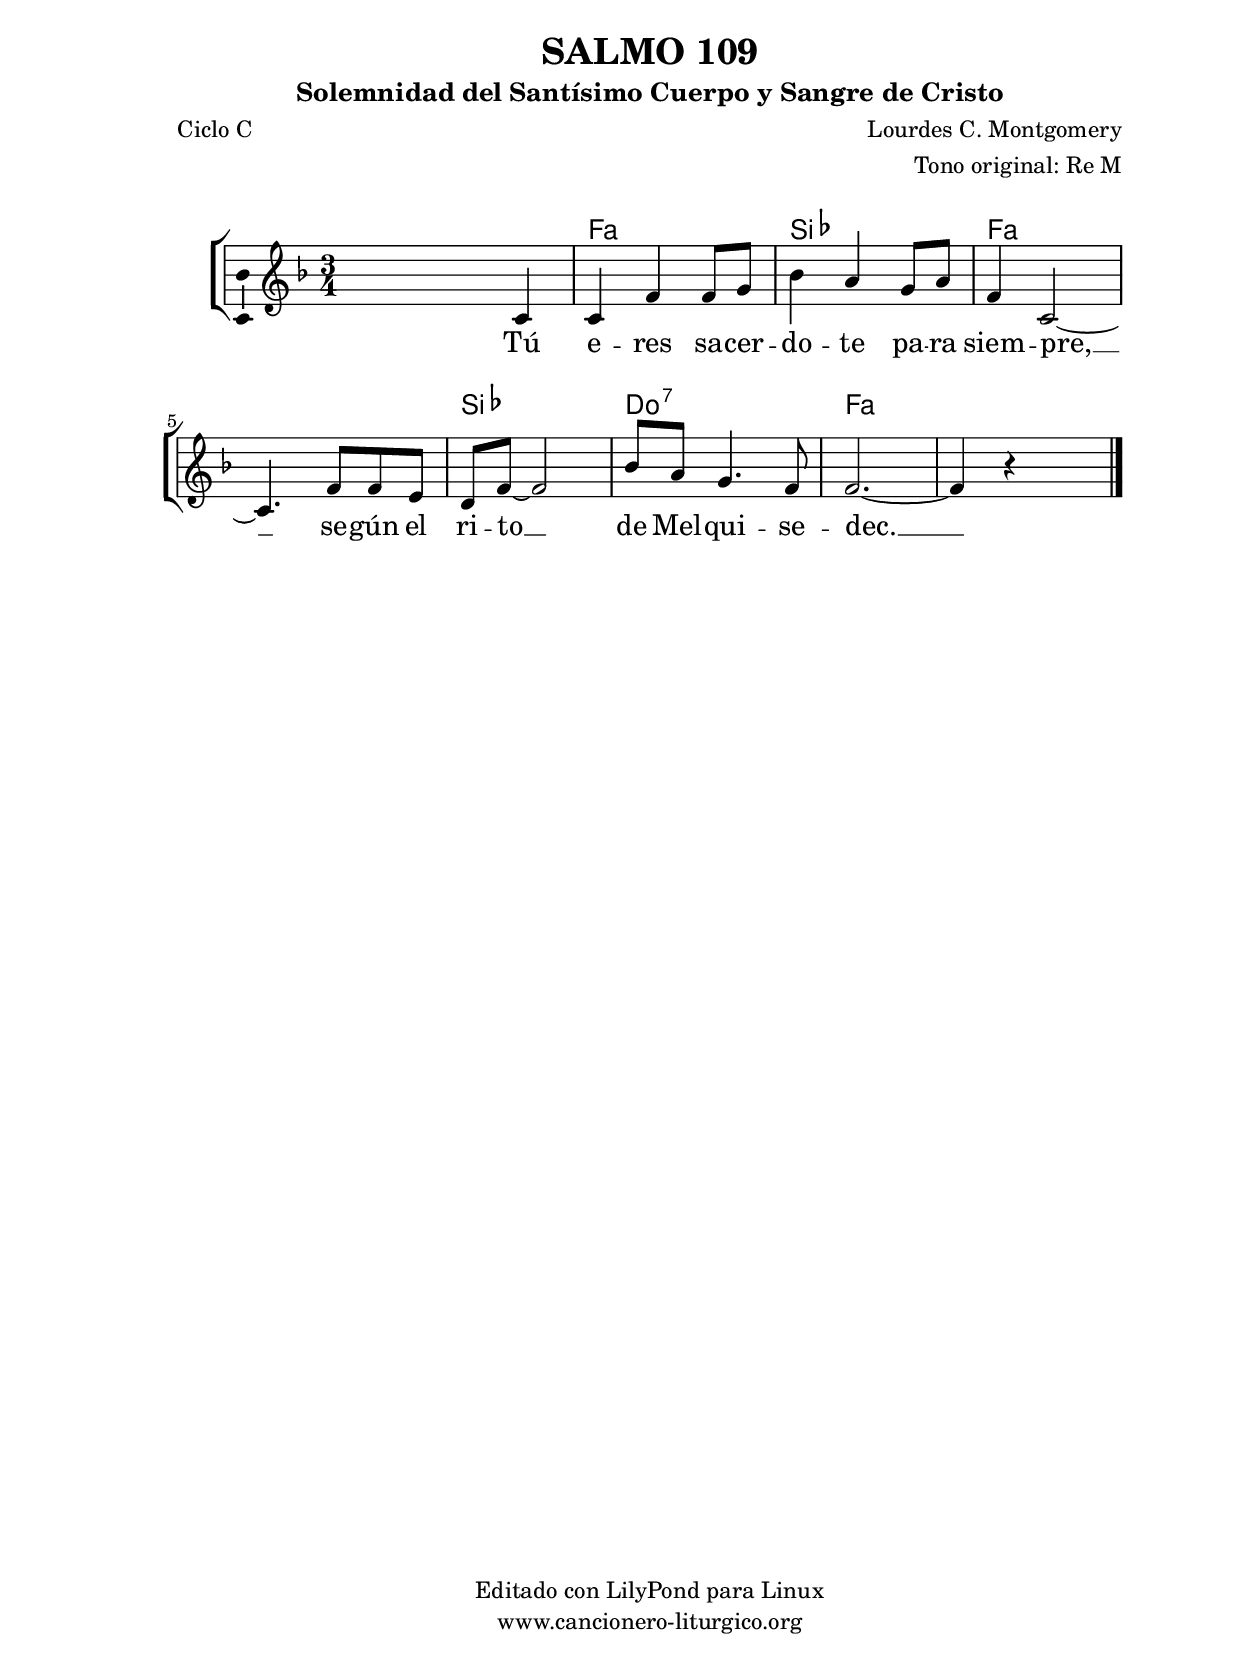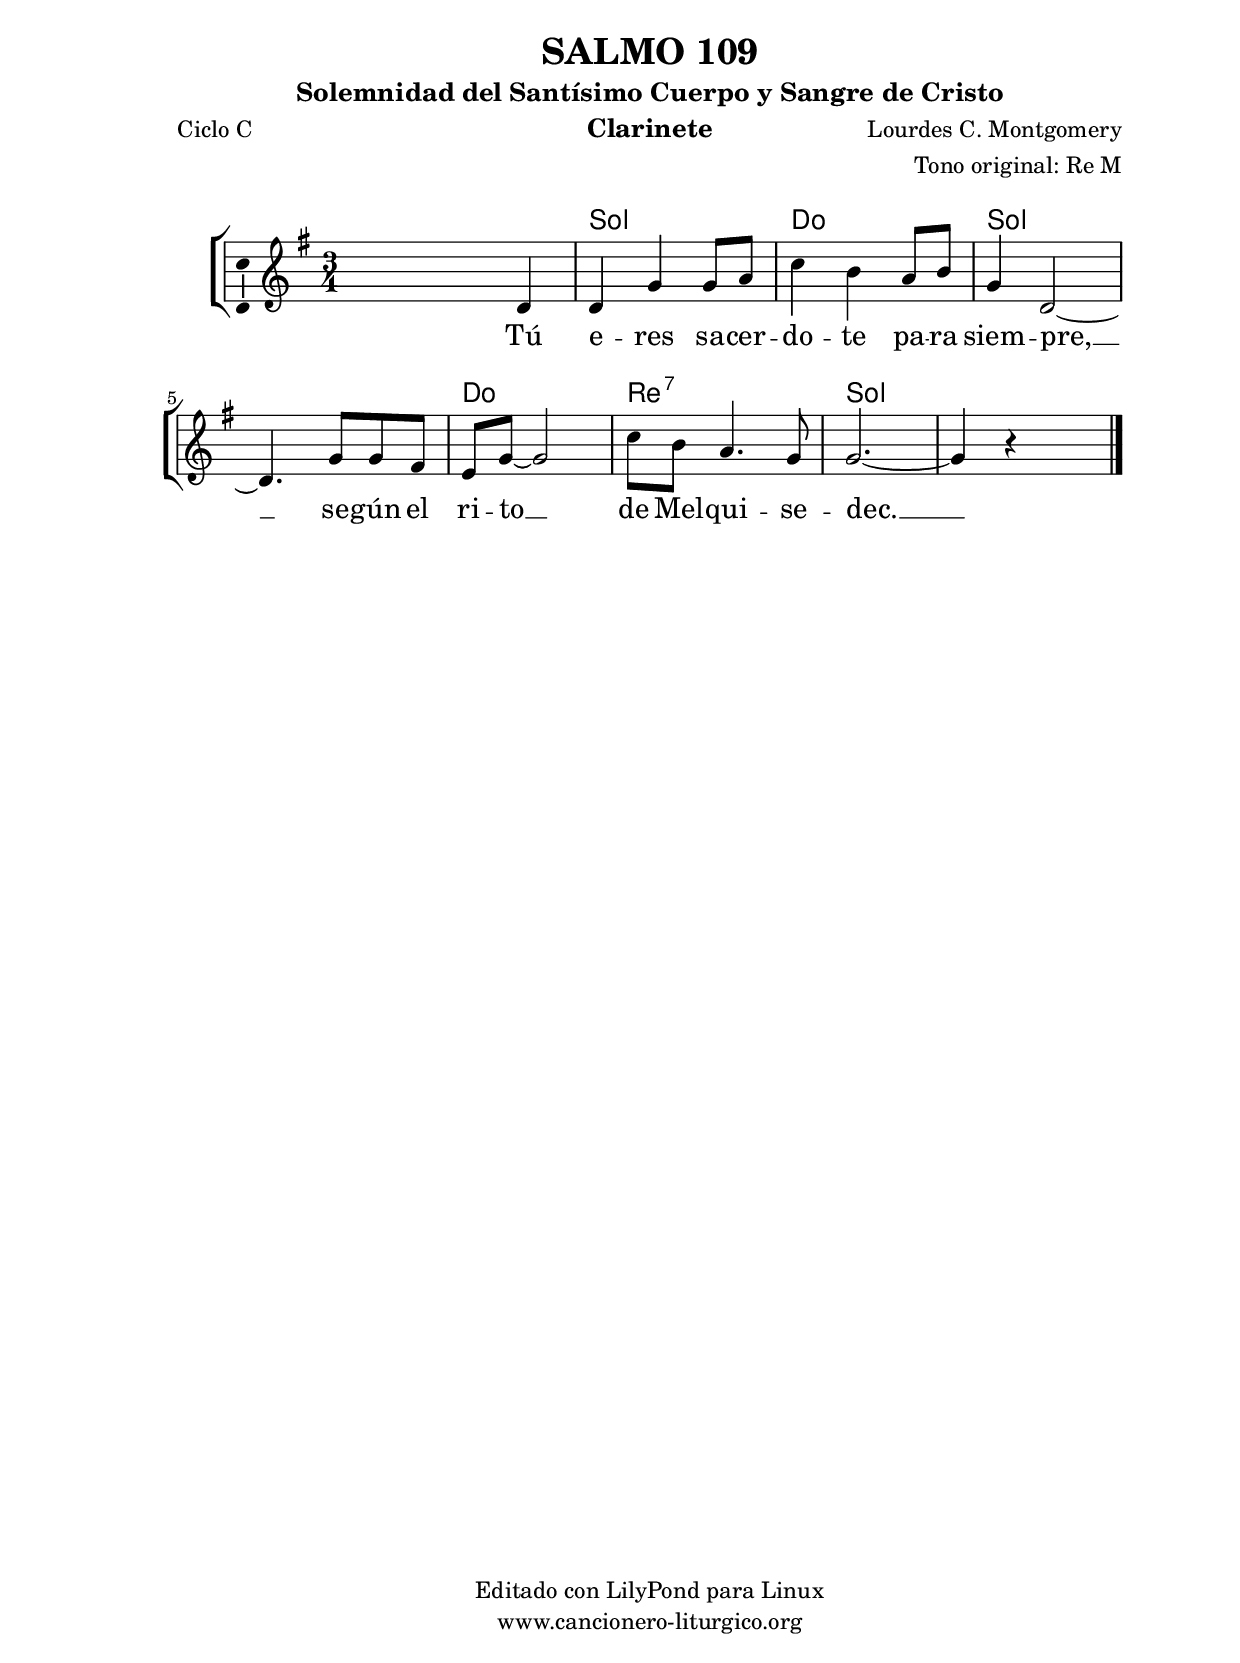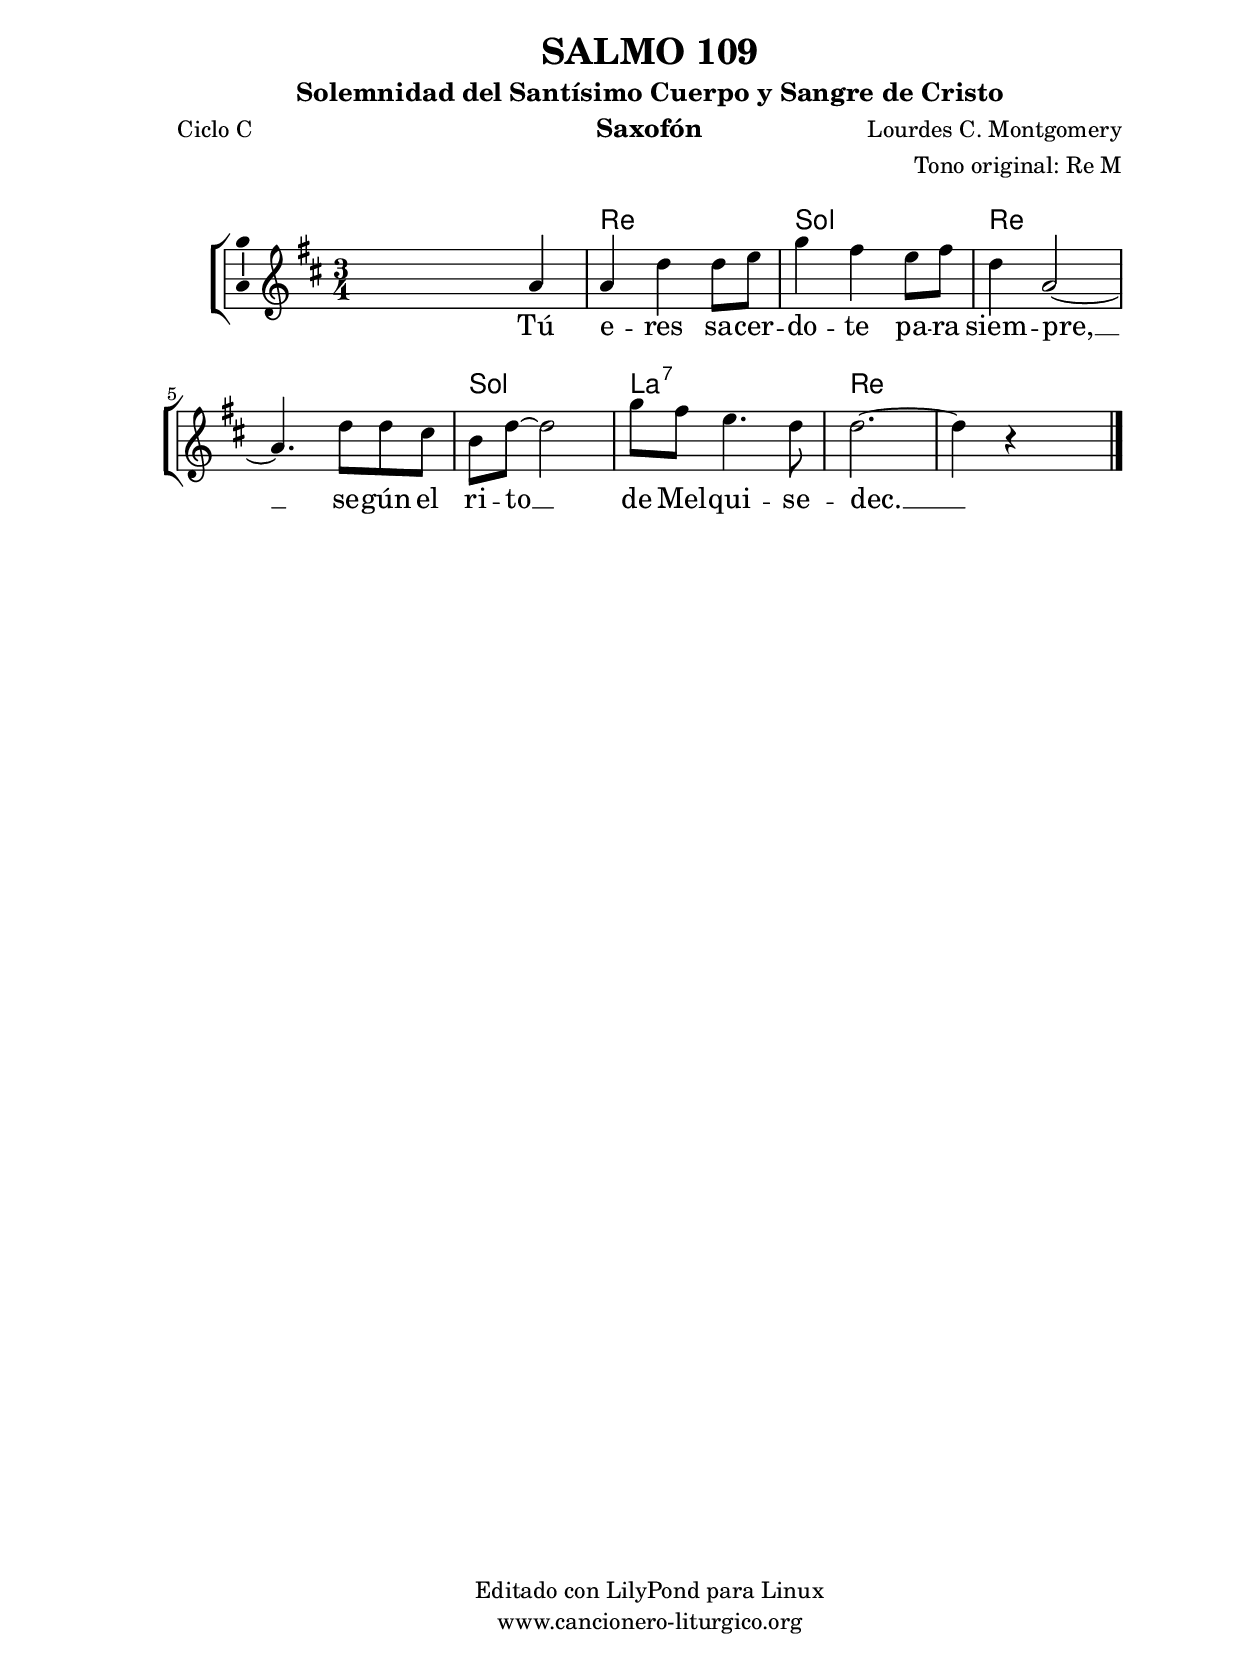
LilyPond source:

%
%para convertir .midi en .wav:
%timidity filename.midi -Ow -o finename.wav
%
%
%Para convertir de .wav a .mp3:
%lame -h -m j filename.wav
%
%
%para escuchar el midi:
%timidity nombrefichero.midi
%


%versión de lilypond para la que se ha escrito esta partitura:
\version "2.16.0"

	%Tamaño papel
	#(set-default-paper-size "a4")
	%Tamaño partitura
	#(set-global-staff-size 20)
	%No responde al pulsar sobre una nota
	#(ly:set-option 'point-and-click #f)

%parámetros del encabezamiento:
\header {
	title = "SALMO 109"
	subtitle = "Solemnidad del Santísimo Cuerpo y Sangre de Cristo"
	composer = "Lourdes C. Montgomery"
	poet = "Ciclo C"
	meter = ""
	arranger = "Tono original: Re M"
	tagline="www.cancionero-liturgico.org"
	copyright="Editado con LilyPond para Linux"
	tiempo = "Ordinario"
	usos = "Salmo"
	letra = "Tú eres sacerdote para siempre, según el rito de Melquisedec."
	}

%parámetros asociados al papel:
\paper  {
	oddHeaderMarkup = \markup {\fill-line { \on-the-fly #not-first-page \fromproperty #'header:title \on-the-fly #not-first-page \fromproperty #'header:composer }}
	evenHeaderMarkup = \markup {\fill-line { \fromproperty #'header:composer \fromproperty #'header:title }}
	#(set-paper-size "a4")
	print-page-number = ##f
	first-page-number = 1
	print-first-page-number = ##f
%	head-separation = 3.0 \cm
	top-margin = 2.0 \cm
	bottom-margin = 0.5\cm
%%%	bottom-margin = -1.0\cm
	left-margin = 3.0 \cm
	line-width = 16.0 \cm 
	indent = 8\mm
	interscoreline = 2.\mm
	between-system-space = 15\mm
%	para que las partituras no llenen la hoja:
	ragged-bottom = ##t
%	idem para la última hoja:
	ragged-last-bottom = ##f
%	para que las partituras llenen el ancho del papel:
	ragged-last = ##f
	after-title-space = 2.5 \cm
%page-count=1
%system-count=1

	%Flexible Vertical Spacing
%	markup-markup-spacing =
%	#'((basic-distance . 15) (minimum-distance . 15) (padding . 3))
	markup-system-spacing =
	#'((basic-distance . 15) (minimum-distance . 15) (padding . 3))
	system-system-spacing =
	#'((basic-distance . 15) (minimum-distance . 15) (padding . 3))
	score-system-spacing =
	#'((basic-distance . 15) (minimum-distance . 15) (padding . 5))
%	top-system-spacing = % header
%	#'((basic-distance . 8) (minimum-distance . 0) (padding . 3))
%	top-markup-spacing =
%	#'((basic-distance . 20) (minimum-distance . 20) (padding . 3))
	last-bottom-spacing = % footer
	#'((basic-distance . 5) (minimum-distance . 5) (padding . 3))
%	score-markup-spacing =
%	#'((basic-distance . 16) (minimum-distance . 13) (padding . 3))

	}


%parámetros que afectan a toda la partitura:
global =  {
	%clave de sol (G):
	\clef G
	%armadura:
	\transpose d f
	\key d \major
	\tempo 4=110
	\set Score.tempoHideNote = ##t
	}


acordes = {
	\italianChords
	\chordmode {
	\transpose d f
{

s2.
d2. g d s g a:7 d

	}
	}
}


melodia = 
	\transpose d f
{
	\relative c'{

\time 3/4
s2 a4
a4 d d8 e
g4 fis e8 fis
d4 a2~
a4. d8 d cis
b8 d~d2
g8 fis e4. d8
d2.~
d4 r4 s4

	\bar "|."
	}
	}


texto = \lyricmode {
Tú e -- res sa -- cer -- do -- te pa -- ra siem -- pre, __
se -- gún el ri -- to __ de Mel -- qui -- se -- dec. __
	}


acordesStaff = \context ChordNames = acordesStaff <<
	\set chordChanges = ##t
	\acordes
	>>


vozStaff = \context Voice = vozStaff
\with {\consists "Ambitus_engraver"}
<<
%	\set Staff.instrumentName = ""
%	\set Staff.shortInstrumentName = ""
%	\set Staff.midiInstrument = #"clarinet"
%	\set Staff.midiInstrument = #"cello"
%	\set Staff.midiInstrument = #"flute"
	\set Staff.midiInstrument = #"electric guitar (jazz)"
%	\set Staff.midiInstrument = #"english horn"
%	\set Staff.midiInstrument = #"violin"
%	\set Staff.midiInstrument = #"glockenspiel"
	\set Staff.midiMinimumVolume = #0.7
	\set Staff.midiMaximumVolume = #0.9
	\global
	\melodia
	>>


textoStaff = \context Lyrics = textoStaff <<
	\lyricsto vozStaff \texto
	>>

\book {
	\score {
		\context ChoirStaff {
			\override StaffGroup.SystemStartBracket #'collapse-height = #1
			\override Score.SystemStartBar #'collapse-height = #1
			<<
			\acordesStaff
			\vozStaff
			\textoStaff
			>>
			}
		\layout {
	    		\context {
				\Lyrics
				\override LyricText #'font-size = #2
				}
	   		 \context {
				\Score
				%fontSize = #3
				\override StaffSymbol #'staff-space = #(magstep +3)
				%\override Beam #'thickness = #0.55
				%\override SpacingSpanner #'spacing-increment = #1.0
				%\override Slur #'height-limit = #1.5
				}
			}
		}
	\score {
		\unfoldRepeats
		\context ChoirStaff {
			<<
			\acordesStaff
			\vozStaff
			>>
			}
		\midi {
	  		\context {
	  			\Score
				tempoWholesPerMinute = #(ly:make-moment 70 4)
				}
			}
		}
	}

%Partitura para clarinete
#(define output-suffix "C")
\book {
	\header{
		instrument = "Clarinete"
		}
	\score {
		\context ChoirStaff {
			\override StaffGroup.SystemStartBracket #'collapse-height = #1
			\override Score.SystemStartBar #'collapse-height = #1
\transpose c d
			<<
			\acordesStaff
			\vozStaff
			\textoStaff
			>>
			}
		\layout {
	    		\context {
				\Lyrics
				\override LyricText #'font-size = #2
				}
	   		 \context {
				\Score
				%fontSize = #3
				\override StaffSymbol #'staff-space = #(magstep +3)
				%\override Beam #'thickness = #0.55
				%\override SpacingSpanner #'spacing-increment = #1.0
				%\override Slur #'height-limit = #1.5
				}
			}
		}
	}

%Partitura para saxofón
#(define output-suffix "S")
\book {
	\header{
		instrument = "Saxofón"
		}
	\score {
		\context ChoirStaff {
			\override StaffGroup.SystemStartBracket #'collapse-height = #1
			\override Score.SystemStartBar #'collapse-height = #1
\transpose c a
			<<
			\acordesStaff
			\vozStaff
			\textoStaff
			>>
			}
		\layout {
	    		\context {
				\Lyrics
				\override LyricText #'font-size = #2
				}
	   		 \context {
				\Score
				%fontSize = #3
				\override StaffSymbol #'staff-space = #(magstep +3)
				%\override Beam #'thickness = #0.55
				%\override SpacingSpanner #'spacing-increment = #1.0
				%\override Slur #'height-limit = #1.5
				}
			}
		}
	}

